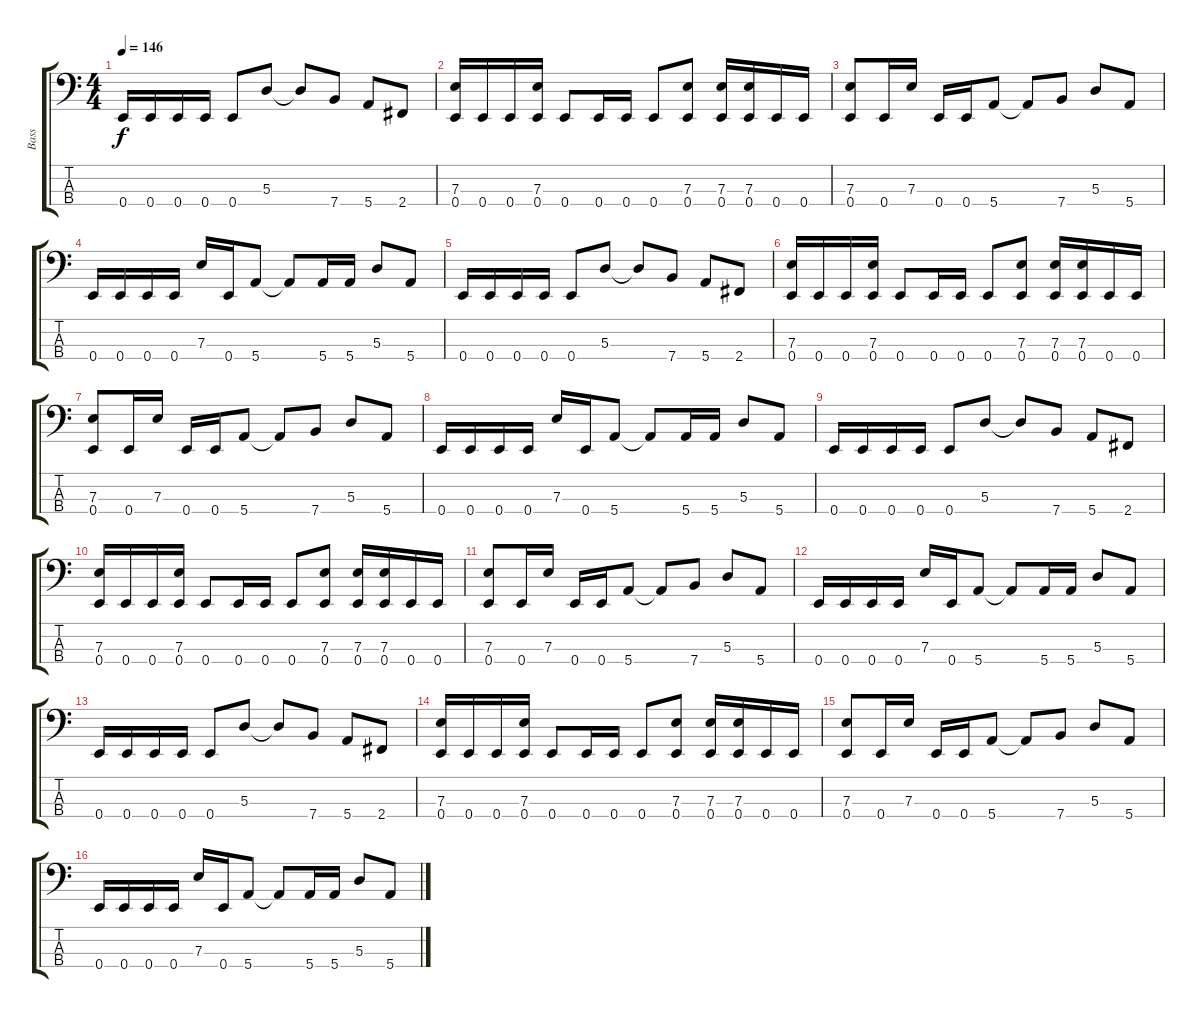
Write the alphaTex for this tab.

\track ("Bass" "Bass") {instrument electricbasspick}
\staff {score tabs}
\tuning (G2 D2 A1 E1) {hide}
\ts (4 4)
\tempo 146
\clef f4
\ks c
0.4.16{dy f} 0.4.16 0.4.16 0.4.16 0.4.8 5.3.8 5.3{t}.8 7.4.8 5.4.8 2.4.8 |
(7.3 0.4).16 0.4.16 0.4.16 (7.3 0.4).16 0.4.8 0.4.16 0.4.16 0.4.8 (7.3 0.4).8 (7.3 0.4).16 (7.3 0.4).16 0.4.16 0.4.16 |
(7.3 0.4).8 0.4.16 7.3.16 0.4.16 0.4.16 5.4.8 5.4{t}.8 7.4.8 5.3.8 5.4.8 |
0.4.16 0.4.16 0.4.16 0.4.16 7.3.16 0.4.16 5.4.8 5.4{t}.8 5.4.16 5.4.16 5.3.8 5.4.8 |
0.4.16 0.4.16 0.4.16 0.4.16 0.4.8 5.3.8 5.3{t}.8 7.4.8 5.4.8 2.4.8 |
(7.3 0.4).16 0.4.16 0.4.16 (7.3 0.4).16 0.4.8 0.4.16 0.4.16 0.4.8 (7.3 0.4).8 (7.3 0.4).16 (7.3 0.4).16 0.4.16 0.4.16 |
(7.3 0.4).8 0.4.16 7.3.16 0.4.16 0.4.16 5.4.8 5.4{t}.8 7.4.8 5.3.8 5.4.8 |
0.4.16 0.4.16 0.4.16 0.4.16 7.3.16 0.4.16 5.4.8 5.4{t}.8 5.4.16 5.4.16 5.3.8 5.4.8 |
0.4.16 0.4.16 0.4.16 0.4.16 0.4.8 5.3.8 5.3{t}.8 7.4.8 5.4.8 2.4.8 |
(7.3 0.4).16 0.4.16 0.4.16 (7.3 0.4).16 0.4.8 0.4.16 0.4.16 0.4.8 (7.3 0.4).8 (7.3 0.4).16 (7.3 0.4).16 0.4.16 0.4.16 |
(7.3 0.4).8 0.4.16 7.3.16 0.4.16 0.4.16 5.4.8 5.4{t}.8 7.4.8 5.3.8 5.4.8 |
0.4.16 0.4.16 0.4.16 0.4.16 7.3.16 0.4.16 5.4.8 5.4{t}.8 5.4.16 5.4.16 5.3.8 5.4.8 |
0.4.16 0.4.16 0.4.16 0.4.16 0.4.8 5.3.8 5.3{t}.8 7.4.8 5.4.8 2.4.8 |
(7.3 0.4).16 0.4.16 0.4.16 (7.3 0.4).16 0.4.8 0.4.16 0.4.16 0.4.8 (7.3 0.4).8 (7.3 0.4).16 (7.3 0.4).16 0.4.16 0.4.16 |
(7.3 0.4).8 0.4.16 7.3.16 0.4.16 0.4.16 5.4.8 5.4{t}.8 7.4.8 5.3.8 5.4.8 |
0.4.16 0.4.16 0.4.16 0.4.16 7.3.16 0.4.16 5.4.8 5.4{t}.8 5.4.16 5.4.16 5.3.8 5.4.8
